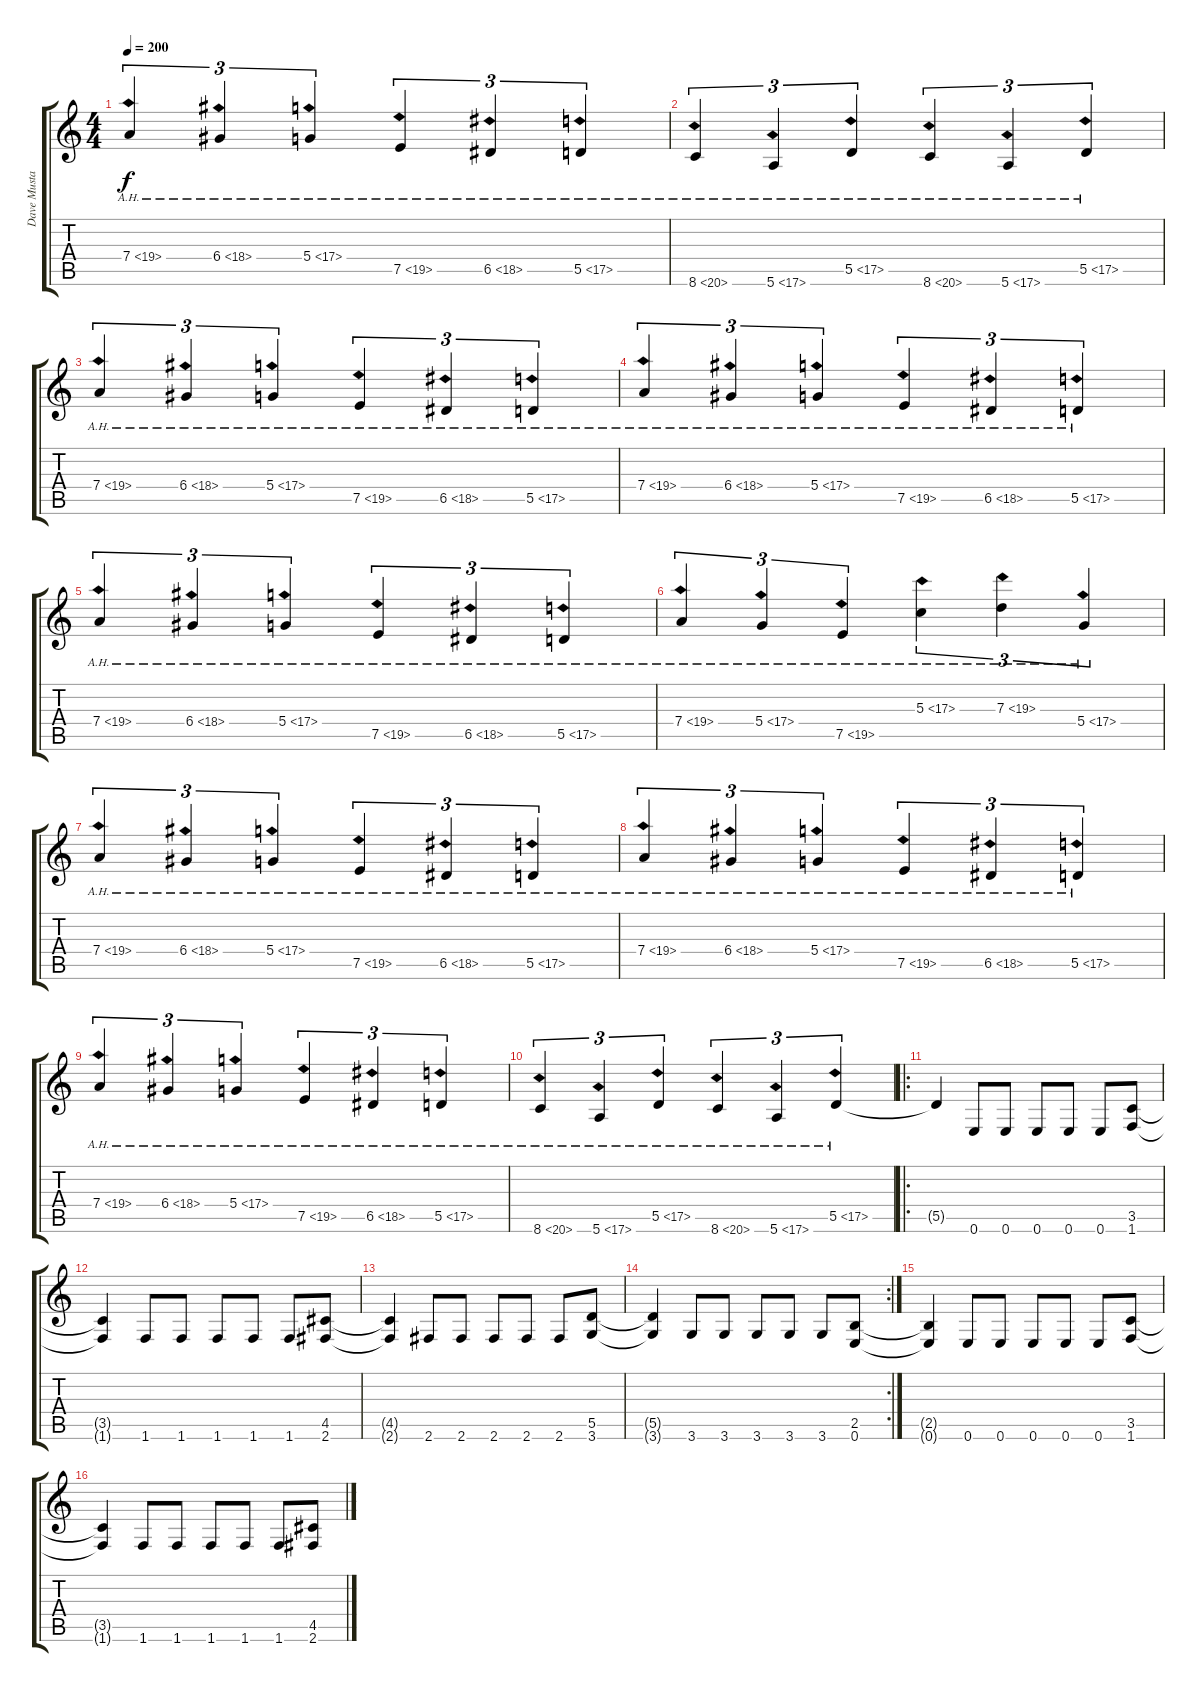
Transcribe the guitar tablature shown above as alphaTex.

\track ("Dave Mustaine" "Dave Musta") {instrument distortionguitar}
\staff {score tabs}
\tuning (E4 B3 G3 D3 A2 E2) {hide}
\ts (4 4)
\tempo 200
\clef g2
\ks c
7.4{ah 12}.4{tu (3 2) dy f} 6.4{ah 12}.4{tu (3 2)} 5.4{ah 12}.4{tu (3 2)} 7.5{ah 12}.4{tu (3 2)} 6.5{ah 12}.4{tu (3 2)} 5.5{ah 12}.4{tu (3 2)} |
8.6{ah 12}.4{tu (3 2)} 5.6{ah 12}.4{tu (3 2)} 5.5{ah 12}.4{tu (3 2)} 8.6{ah 12}.4{tu (3 2)} 5.6{ah 12}.4{tu (3 2)} 5.5{ah 12}.4{tu (3 2)} |
7.4{ah 12}.4{tu (3 2)} 6.4{ah 12}.4{tu (3 2)} 5.4{ah 12}.4{tu (3 2)} 7.5{ah 12}.4{tu (3 2)} 6.5{ah 12}.4{tu (3 2)} 5.5{ah 12}.4{tu (3 2)} |
7.4{ah 12}.4{tu (3 2)} 6.4{ah 12}.4{tu (3 2)} 5.4{ah 12}.4{tu (3 2)} 7.5{ah 12}.4{tu (3 2)} 6.5{ah 12}.4{tu (3 2)} 5.5{ah 12}.4{tu (3 2)} |
7.4{ah 12}.4{tu (3 2)} 6.4{ah 12}.4{tu (3 2)} 5.4{ah 12}.4{tu (3 2)} 7.5{ah 12}.4{tu (3 2)} 6.5{ah 12}.4{tu (3 2)} 5.5{ah 12}.4{tu (3 2)} |
7.4{ah 12}.4{tu (3 2)} 5.4{ah 12}.4{tu (3 2)} 7.5{ah 12}.4{tu (3 2)} 5.3{ah 12}.4{tu (3 2)} 7.3{ah 12}.4{tu (3 2)} 5.4{ah 12}.4{tu (3 2)} |
7.4{ah 12}.4{tu (3 2)} 6.4{ah 12}.4{tu (3 2)} 5.4{ah 12}.4{tu (3 2)} 7.5{ah 12}.4{tu (3 2)} 6.5{ah 12}.4{tu (3 2)} 5.5{ah 12}.4{tu (3 2)} |
7.4{ah 12}.4{tu (3 2)} 6.4{ah 12}.4{tu (3 2)} 5.4{ah 12}.4{tu (3 2)} 7.5{ah 12}.4{tu (3 2)} 6.5{ah 12}.4{tu (3 2)} 5.5{ah 12}.4{tu (3 2)} |
7.4{ah 12}.4{tu (3 2)} 6.4{ah 12}.4{tu (3 2)} 5.4{ah 12}.4{tu (3 2)} 7.5{ah 12}.4{tu (3 2)} 6.5{ah 12}.4{tu (3 2)} 5.5{ah 12}.4{tu (3 2)} |
8.6{ah 12}.4{tu (3 2)} 5.6{ah 12}.4{tu (3 2)} 5.5{ah 12}.4{tu (3 2)} 8.6{ah 12}.4{tu (3 2)} 5.6{ah 12}.4{tu (3 2)} 5.5{ah 12}.4{tu (3 2)} |
\ro
5.5{t}.4 0.6.8 0.6.8 0.6.8 0.6.8 0.6.8 (3.5 1.6).8 |
(3.5{t} 1.6{t}).4 1.6.8 1.6.8 1.6.8 1.6.8 1.6.8 (4.5 2.6).8 |
(4.5{t} 2.6{t}).4 2.6.8 2.6.8 2.6.8 2.6.8 2.6.8 (5.5 3.6).8 |
\rc 2
(5.5{t} 3.6{t}).4 3.6.8 3.6.8 3.6.8 3.6.8 3.6.8 (2.5 0.6).8 |
(2.5{t} 0.6{t}).4 0.6.8 0.6.8 0.6.8 0.6.8 0.6.8 (3.5 1.6).8 |
(3.5{t} 1.6{t}).4 1.6.8 1.6.8 1.6.8 1.6.8 1.6.8 (4.5 2.6).8
